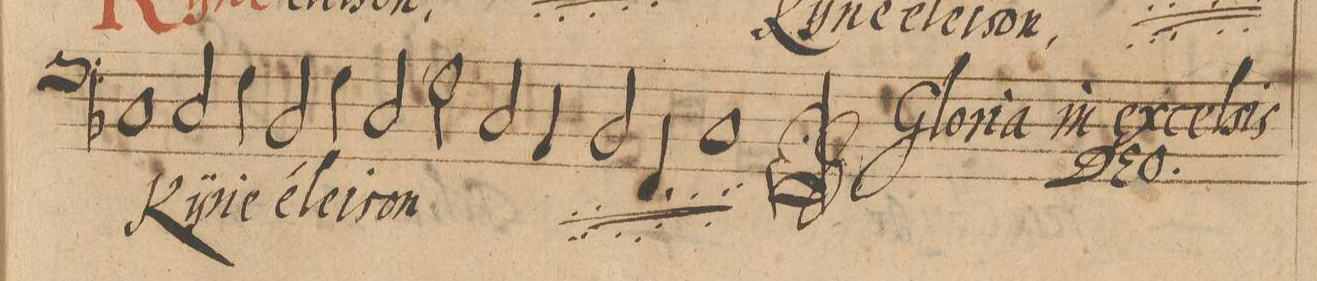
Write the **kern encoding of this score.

**kern	**text
*I"Basis 2di Chori.	*
*clefF4	*
*k[b-]	*
*met(C|)	*
*M2/1	*
1C	-son
*	*Xij
2C/	Kÿ-
4F\	-ri-
2BB-/	-e
=45-	=45-
4F\	e-
2C,/	-lei-
2F\	-son
*	*ij
2C/	Kÿ-
=46-	=46-
4AA/	-ri-
2BB-/	-e
4FF/	e-
1C	-lei-
=47-	=47-
00FF;	-son
=48-	=48-
==	==
*-	*-
